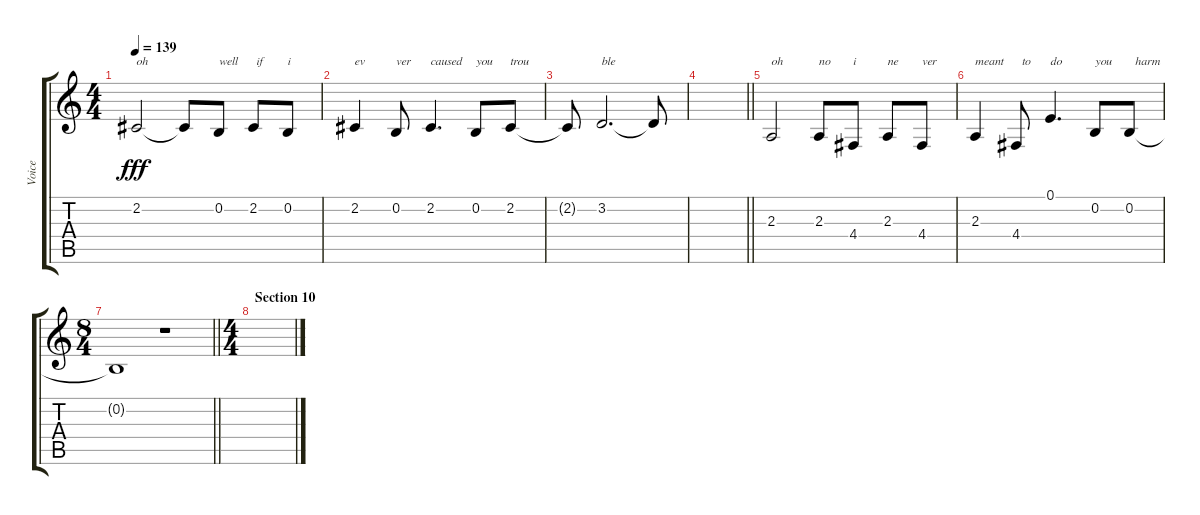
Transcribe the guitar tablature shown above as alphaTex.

\track ("Voice" "Voice") {instrument acousticgrandpiano}
\staff {score tabs}
\tuning (E4 B3 G3 D3 A2 E2) {hide}
\ts (4 4)
\tempo 139
\clef g2
\ks c
2.2.2{txt "oh" dy fff} 2.2{t}.8 0.2.8{txt "well"} 2.2.8{txt " if"} 0.2.8{txt "i"} |
2.2.4{txt "ev"} 0.2.8{txt "ver"} 2.2.4{d txt "caused"} 0.2.8{txt "you"} 2.2.8{txt "trou"} |
2.2{t}.8 3.2.2{d txt "ble"} 3.2{t}.8 |
\barLineRight lightlight
|
2.3.2{txt "oh"} 2.3.8{txt "no"} 4.4.8{txt "i"} 2.3.8{txt "ne"} 4.4.8{txt "ver"} |
2.3.4{txt "meant"} 4.4.8{txt "  to"} 0.1.4{d txt "do"} 0.2.8{txt "you"} 0.2.8{txt "  harm"} |
\ts (8 4)
\barLineRight lightlight
0.2{t}.1 r.1 |
\ts (4 4)
\section ("" "Section 10")
